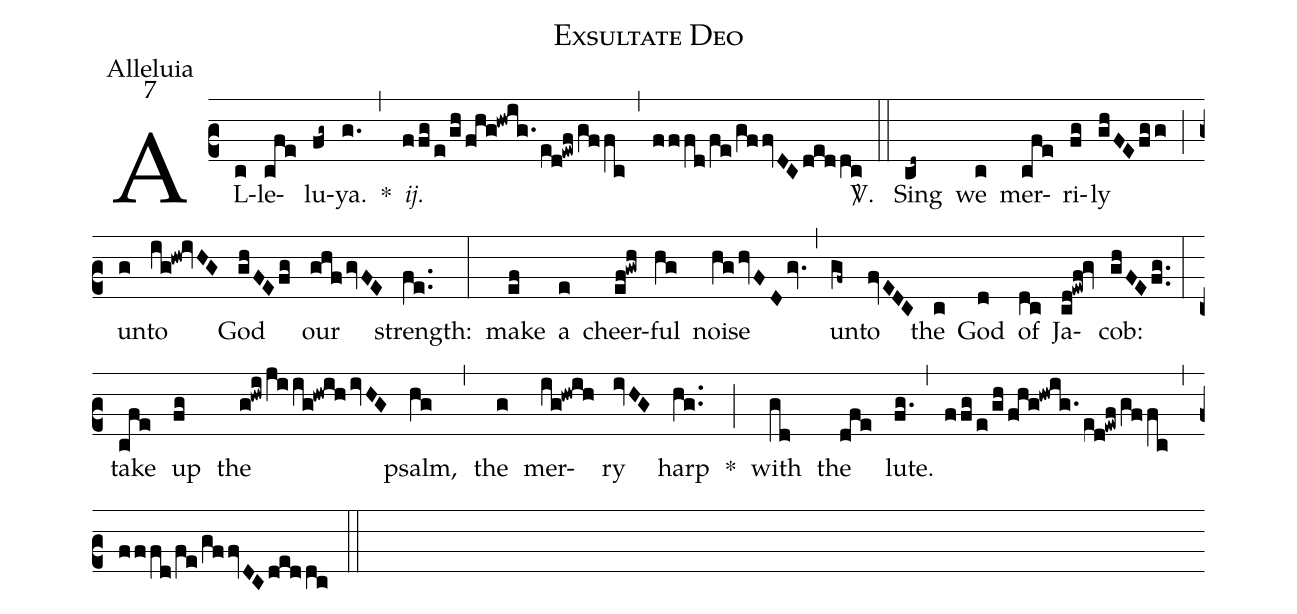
name:Exsultate Deo;
office-part:Alleluia;
mode:7;
%%
(c2) AL(c)le(cfe)lu(fg~)ya.(g.) *(,) <i>ij.</i>(ffg/e/gh/fhg!hwig./ed!ewf/gffc) (,) (fffd/fe/gffvDC/deddc) <sp>V/</sp>.(::) Sing(cd~) we(c) mer(cfe)ri(fg)ly(ghFEfgg) (;) un(g)to(ig!hw!ivHG) God(ghFEfg) our(ghf/gvFE) strength:(fe..) (:) make(ef) a(e) cheer(ef!gwh)ful(hg) noise(hg/hvFDgv.) (,) un(gf~)to(fvEDC) the(c) God(d) of(dc) Ja(cd!ewf!gv)cob:(ghFEfg..) (:) take(cfe) up(fg) the(g!hwi/jiig!hwih/ivHG) psalm,(hg) (,) the(g) mer(ig!hwih)ry(ivHG) harp(hg..) *(;) with(gd) the(dfe) lute.(fg.) (,) (ffg/e/gh/fhg!hwig./ed!ewf/gffc) (,) (fffd/fe/gffvDC/deddc) (::)
